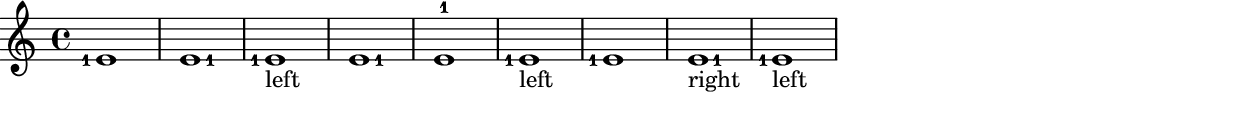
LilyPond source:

%% Generated by lilypond-book.py
%% Options: [exampleindent=10.16\mm,indent=0\mm,line-width=160\mm]
\include "lilypond-book-preamble.ly"


% ****************************************************************
% Start cut-&-pastable-section
% ****************************************************************



\paper {
  indent = 0\mm
  line-width = 160\mm
  % offset the left padding, also add 1mm as lilypond creates cropped
  % images with a little space on the right
  line-width = #(- line-width (* mm  3.000000) (* mm 1))
}

\layout {
  
}





% ****************************************************************
% ly snippet:
% ****************************************************************
\sourcefilename "/home/gub/NewGub/gub/target/linux-x86/src/lilypond-git.sv.gnu.org--lilypond.git-release-unstable/input/regression/set-once.ly"
\sourcefileline 0
\version "2.19.21"

\header {

  texidoc = "@code{\\once \\set} should change a context property value for just one timestep
and then return to the previous value."

}
\relative {
  \set fingeringOrientations = #'(left)
  <e'-1>1 |
  \once \set fingeringOrientations = #'(right)
  <e-1> |
  <e-1> -"left" |

  \once \set fingeringOrientations = #'(right)
  <e-1>
  \once \set fingeringOrientations = #'(up)
  <e-1>
  <e-1>-"left"

  \set fingeringOrientations = #'(left)
  <e-1>
  \once \set fingeringOrientations = #'(up)
  \once \set fingeringOrientations = #'(right)
  <e-1>-"right"
 
  <e-1>-"left"
}



% ****************************************************************
% end ly snippet
% ****************************************************************
